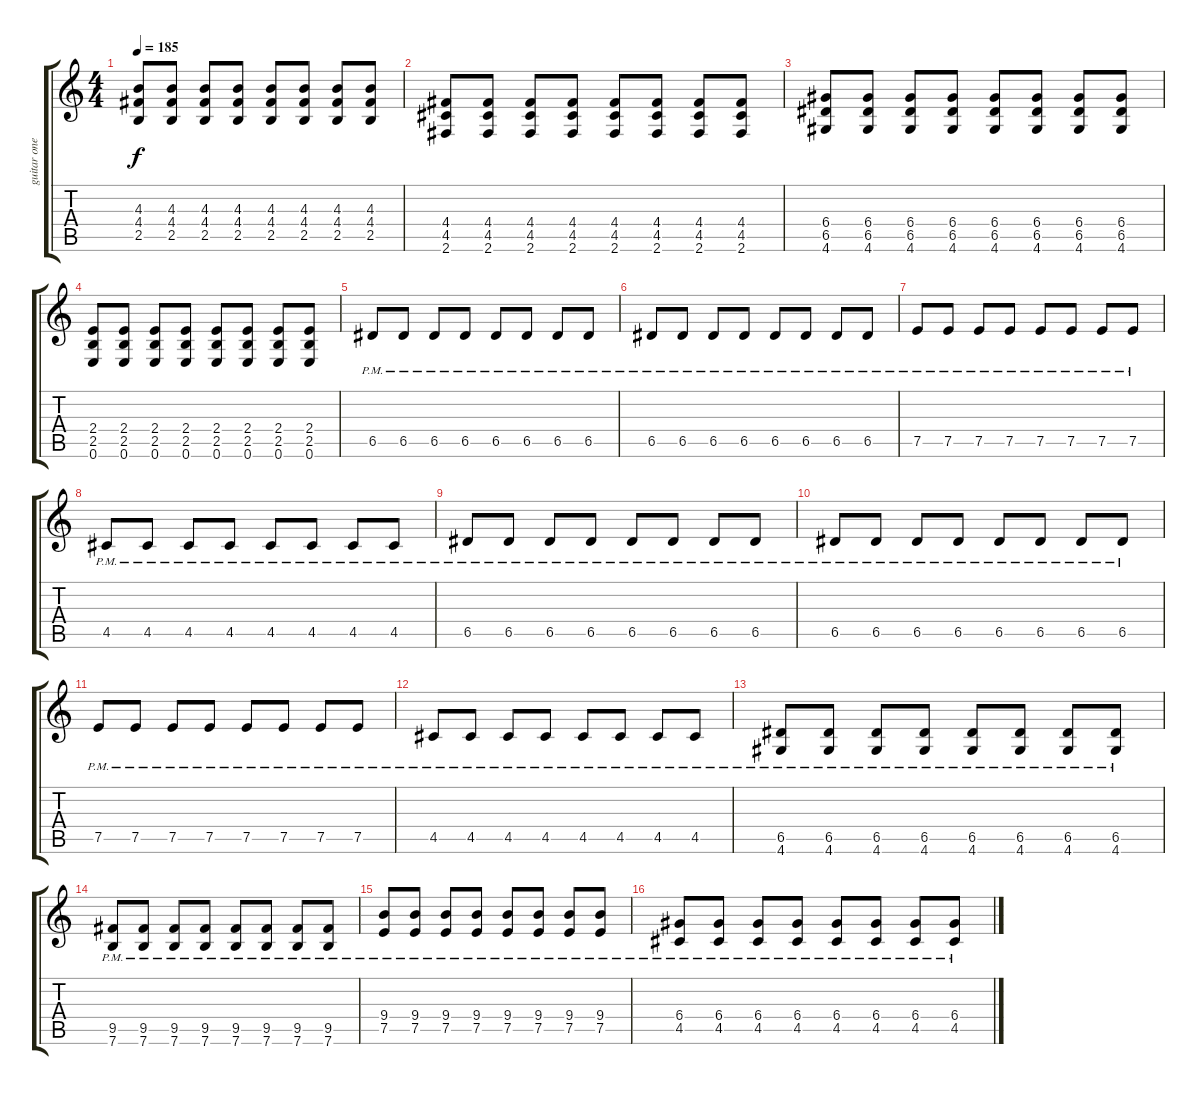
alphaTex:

\track ("guitar one" "guitar one") {instrument overdrivenguitar}
\staff {score tabs}
\tuning (E4 B3 G3 D3 A2 E2) {hide}
\ts (4 4)
\tempo 185
\clef g2
\ks c
(4.3 4.4 2.5).8{dy f instrument distortionguitar} (4.3 4.4 2.5).8 (4.3 4.4 2.5).8 (4.3 4.4 2.5).8 (4.3 4.4 2.5).8 (4.3 4.4 2.5).8 (4.3 4.4 2.5).8 (4.3 4.4 2.5).8 |
(4.4 4.5 2.6).8 (4.4 4.5 2.6).8 (4.4 4.5 2.6).8 (4.4 4.5 2.6).8 (4.4 4.5 2.6).8 (4.4 4.5 2.6).8 (4.4 4.5 2.6).8 (4.4 4.5 2.6).8 |
(6.4 6.5 4.6).8 (6.4 6.5 4.6).8 (6.4 6.5 4.6).8 (6.4 6.5 4.6).8 (6.4 6.5 4.6).8 (6.4 6.5 4.6).8 (6.4 6.5 4.6).8 (6.4 6.5 4.6).8 |
(2.4 2.5 0.6).8 (2.4 2.5 0.6).8 (2.4 2.5 0.6).8 (2.4 2.5 0.6).8 (2.4 2.5 0.6).8 (2.4 2.5 0.6).8 (2.4 2.5 0.6).8 (2.4 2.5 0.6).8 |
6.5{pm}.8 6.5{pm}.8 6.5{pm}.8 6.5{pm}.8 6.5{pm}.8 6.5{pm}.8 6.5{pm}.8 6.5{pm}.8 |
6.5{pm}.8 6.5{pm}.8 6.5{pm}.8 6.5{pm}.8 6.5{pm}.8 6.5{pm}.8 6.5{pm}.8 6.5{pm}.8 |
7.5{pm}.8 7.5{pm}.8 7.5{pm}.8 7.5{pm}.8 7.5{pm}.8 7.5{pm}.8 7.5{pm}.8 7.5{pm}.8 |
4.5{pm}.8 4.5{pm}.8 4.5{pm}.8 4.5{pm}.8 4.5{pm}.8 4.5{pm}.8 4.5{pm}.8 4.5{pm}.8 |
6.5{pm}.8 6.5{pm}.8 6.5{pm}.8 6.5{pm}.8 6.5{pm}.8 6.5{pm}.8 6.5{pm}.8 6.5{pm}.8 |
6.5{pm}.8 6.5{pm}.8 6.5{pm}.8 6.5{pm}.8 6.5{pm}.8 6.5{pm}.8 6.5{pm}.8 6.5{pm}.8 |
7.5{pm}.8 7.5{pm}.8 7.5{pm}.8 7.5{pm}.8 7.5{pm}.8 7.5{pm}.8 7.5{pm}.8 7.5{pm}.8 |
4.5{pm}.8 4.5{pm}.8 4.5{pm}.8 4.5{pm}.8 4.5{pm}.8 4.5{pm}.8 4.5{pm}.8 4.5{pm}.8 |
(6.5{pm} 4.6{pm}).8 (6.5{pm} 4.6{pm}).8 (6.5{pm} 4.6{pm}).8 (6.5{pm} 4.6{pm}).8 (6.5{pm} 4.6{pm}).8 (6.5{pm} 4.6{pm}).8 (6.5{pm} 4.6{pm}).8 (6.5{pm} 4.6{pm}).8 |
(9.5{pm} 7.6{pm}).8 (9.5{pm} 7.6{pm}).8 (9.5{pm} 7.6{pm}).8 (9.5{pm} 7.6{pm}).8 (9.5{pm} 7.6{pm}).8 (9.5{pm} 7.6{pm}).8 (9.5{pm} 7.6{pm}).8 (9.5{pm} 7.6{pm}).8 |
(9.4{pm} 7.5{pm}).8 (9.4{pm} 7.5{pm}).8 (9.4{pm} 7.5{pm}).8 (9.4{pm} 7.5{pm}).8 (9.4{pm} 7.5{pm}).8 (9.4{pm} 7.5{pm}).8 (9.4{pm} 7.5{pm}).8 (9.4{pm} 7.5{pm}).8 |
(6.4{pm} 4.5{pm}).8 (6.4{pm} 4.5{pm}).8 (6.4{pm} 4.5{pm}).8 (6.4{pm} 4.5{pm}).8 (6.4{pm} 4.5{pm}).8 (6.4{pm} 4.5{pm}).8 (6.4{pm} 4.5{pm}).8 (6.4{pm} 4.5{pm}).8
